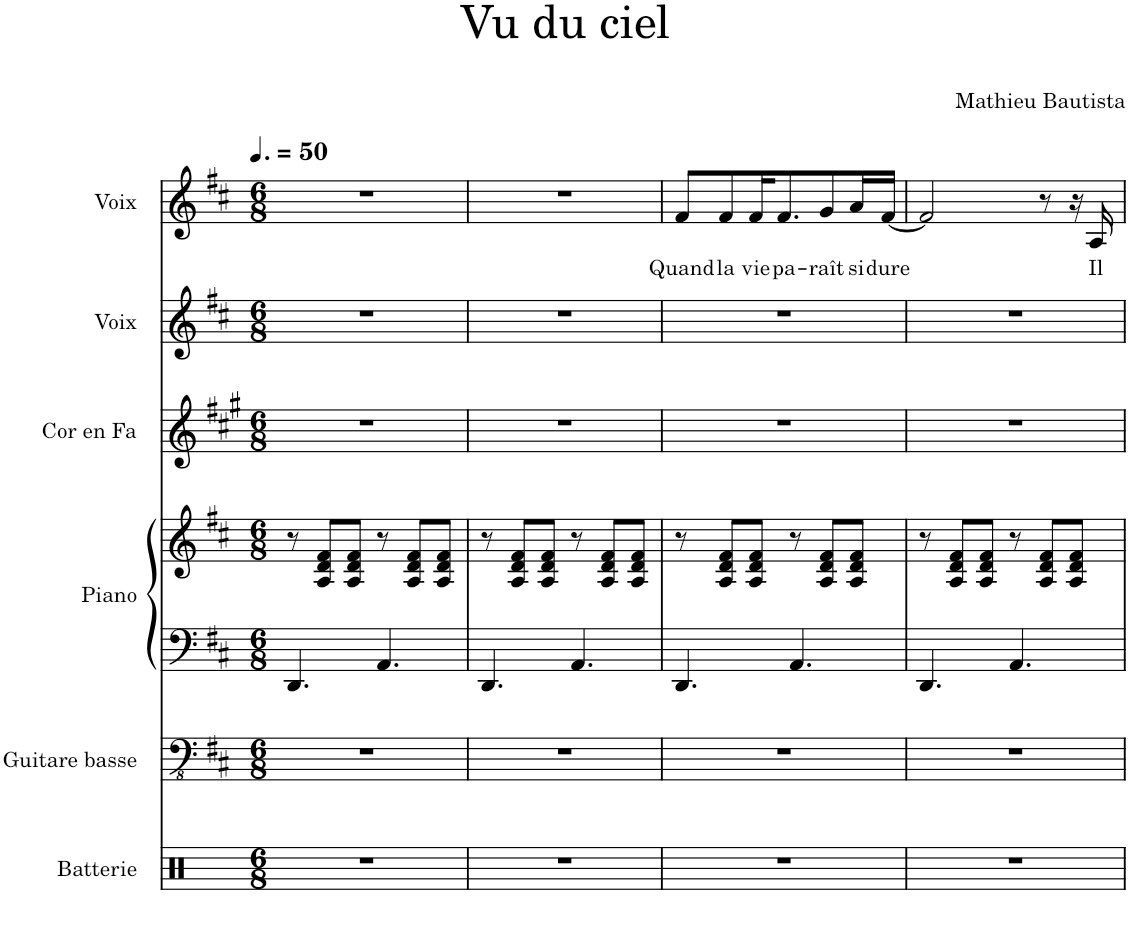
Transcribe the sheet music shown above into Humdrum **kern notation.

**kern	**kern	**kern	**kern	**kern	**kern	**kern	**text
*part6	*part5	*part4	*part4	*part3	*part2	*part1	*part1
*staff7	*staff6	*staff5	*staff4	*staff3	*staff2	*staff1	*staff1
*I"Batterie	*I"Guitare basse	*I"Piano	*	*I"Cor en Fa	*I"Voix	*I"Voix	*
*I'Batt.	*I'Guit. B.	*I'Pia.	*	*I'Cor Fa	*I'Vx.	*I'Vx.	*
*clefX	*clefFv4	*clefF4	*clefG2	*clefG2	*clefG2	*clefG2	*
*	*	*	*	*Trd4c7	*	*	*
*k[]	*k[f#c#]	*k[f#c#]	*k[f#c#]	*k[f#c#g#]	*k[f#c#]	*k[f#c#]	*
*M6/8	*M6/8	*M6/8	*M6/8	*M6/8	*M6/8	*M6/8	*
*MM75	*MM75	*MM75	*MM75	*MM75	*MM75	*MM75	*
=1	=1	=1	=1	=1	=1	=1	=1
2.r	2.r	4.DD/	8r	2.r	2.r	2.r	.
.	.	.	8A/ 8d/ 8f#/L	.	.	.	.
.	.	.	8A/ 8d/ 8f#/J	.	.	.	.
.	.	4.AA/	8r	.	.	.	.
.	.	.	8A/ 8d/ 8f#/L	.	.	.	.
.	.	.	8A/ 8d/ 8f#/J	.	.	.	.
=2	=2	=2	=2	=2	=2	=2	=2
2.r	2.r	4.DD/	8r	2.r	2.r	2.r	.
.	.	.	8A/ 8d/ 8f#/L	.	.	.	.
.	.	.	8A/ 8d/ 8f#/J	.	.	.	.
.	.	4.AA/	8r	.	.	.	.
.	.	.	8A/ 8d/ 8f#/L	.	.	.	.
.	.	.	8A/ 8d/ 8f#/J	.	.	.	.
=3	=3	=3	=3	=3	=3	=3	=3
!	!	!	!	!	!	!	!LO:LY:b
2.r	2.r	4.DD/	8r	2.r	2.r	8f#/L	Quand
!	!	!	!	!	!	!	!LO:LY:b
.	.	.	8A/ 8d/ 8f#/L	.	.	8f#/	la
!	!	!	!	!	!	!	!LO:LY:b
.	.	.	8A/ 8d/ 8f#/J	.	.	16f#/K	vie
!	!	!	!	!	!	!	!LO:LY:b
.	.	.	.	.	.	8.f#/	pa-
.	.	4.AA/	8r	.	.	.	.
!	!	!	!	!	!	!	!LO:LY:b
.	.	.	8A/ 8d/ 8f#/L	.	.	8g/	-raît
!	!	!	!	!	!	!	!LO:LY:b
.	.	.	8A/ 8d/ 8f#/J	.	.	16a/L	si
!	!	!	!	!	!	!	!LO:LY:b
.	.	.	.	.	.	[16f#/JJ	dure
=4	=4	=4	=4	=4	=4	=4	=4
2.r	2.r	4.DD/	8r	2.r	2.r	2f#/]	.
.	.	.	8A/ 8d/ 8f#/L	.	.	.	.
.	.	.	8A/ 8d/ 8f#/J	.	.	.	.
.	.	4.AA/	8r	.	.	.	.
.	.	.	8A/ 8d/ 8f#/L	.	.	8r	.
.	.	.	8A/ 8d/ 8f#/J	.	.	16r	.
!	!	!	!	!	!	!	!LO:LY:b
.	.	.	.	.	.	16A/	Il
=	=	=	=	=	=	=	=
*-	*-	*-	*-	*-	*-	*-	*-
